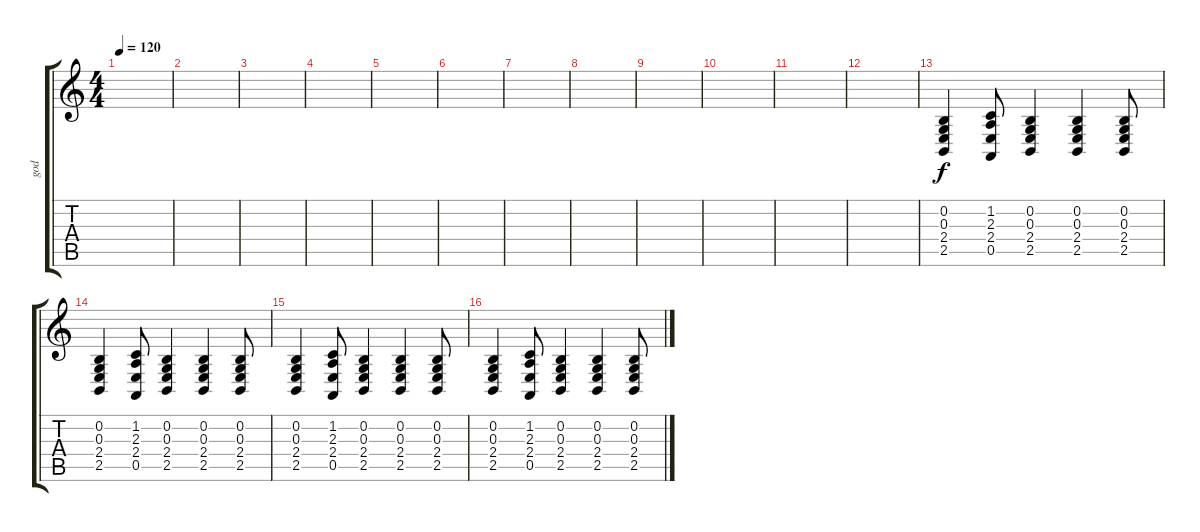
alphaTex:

\track ("god" "god") {instrument synthstrings1}
\staff {score tabs}
\tuning (E4 B3 G3 D3 A2 E2) {hide}
\ts (4 4)
\tempo 120
\clef g2
\ks c
|
|
|
|
|
|
|
|
|
|
|
|
(0.2 0.3 2.4 2.5).4 (1.2 2.3 2.4 0.5).8 (0.2 0.3 2.4 2.5).4 (0.2 0.3 2.4 2.5).4 (0.2 0.3 2.4 2.5).8 |
(0.2 0.3 2.4 2.5).4 (1.2 2.3 2.4 0.5).8 (0.2 0.3 2.4 2.5).4 (0.2 0.3 2.4 2.5).4 (0.2 0.3 2.4 2.5).8 |
(0.2 0.3 2.4 2.5).4 (1.2 2.3 2.4 0.5).8 (0.2 0.3 2.4 2.5).4 (0.2 0.3 2.4 2.5).4 (0.2 0.3 2.4 2.5).8 |
(0.2 0.3 2.4 2.5).4 (1.2 2.3 2.4 0.5).8 (0.2 0.3 2.4 2.5).4 (0.2 0.3 2.4 2.5).4 (0.2 0.3 2.4 2.5).8
